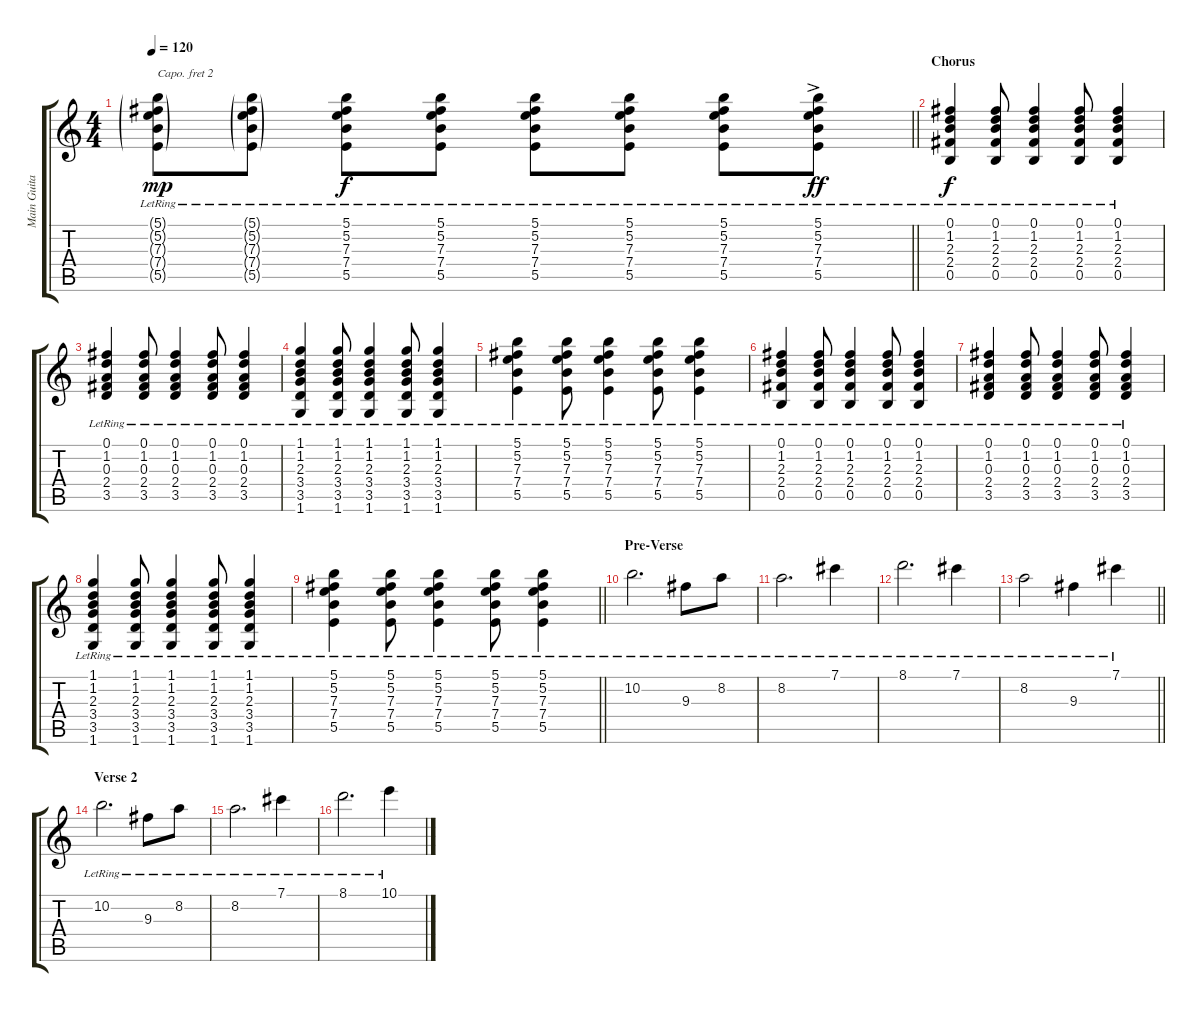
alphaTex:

\track ("Main Guitar (C)" "Main Guita") {instrument acousticguitarnylon}
\staff {score tabs}
\capo 2
\tuning (E4 B3 G3 D3 A2 E2) {hide}
\ts (4 4)
\tempo 120
\clef g2
\barLineRight lightlight
\ks c
(5.1{g lr} 5.2{g lr} 7.3{g lr} 7.4{g lr} 5.5{g lr}).8{dy mp} (5.1{g lr} 5.2{g lr} 7.3{g lr} 7.4{g lr} 5.5{g lr}).8 (5.1{lr} 5.2{lr} 7.3{lr} 7.4{lr} 5.5{lr}).8{dy f} (5.1{lr} 5.2{lr} 7.3{lr} 7.4{lr} 5.5{lr}).8 (5.1{lr} 5.2{lr} 7.3{lr} 7.4{lr} 5.5{lr}).8 (5.1{lr} 5.2{lr} 7.3{lr} 7.4{lr} 5.5{lr}).8 (5.1{lr} 5.2{lr} 7.3{lr} 7.4{lr} 5.5{lr}).8 (5.1{ac lr} 5.2{ac lr} 7.3{ac lr} 7.4{ac lr} 5.5{ac lr}).8{dy ff} |
\section ("" "Chorus")
(0.1{lr} 1.2{lr} 2.3{lr} 2.4{lr} 0.5{lr}).4{dy f} (0.1{lr} 1.2{lr} 2.3{lr} 2.4{lr} 0.5{lr}).8 (0.1{lr} 1.2{lr} 2.3{lr} 2.4{lr} 0.5{lr}).4 (0.1{lr} 1.2{lr} 2.3{lr} 2.4{lr} 0.5{lr}).8 (0.1{lr} 1.2{lr} 2.3{lr} 2.4{lr} 0.5{lr}).4 |
(0.1{lr} 1.2{lr} 0.3{lr} 2.4{lr} 3.5{lr}).4 (0.1{lr} 1.2{lr} 0.3{lr} 2.4{lr} 3.5{lr}).8 (0.1{lr} 1.2{lr} 0.3{lr} 2.4{lr} 3.5{lr}).4 (0.1{lr} 1.2{lr} 0.3{lr} 2.4{lr} 3.5{lr}).8 (0.1{lr} 1.2{lr} 0.3{lr} 2.4{lr} 3.5{lr}).4 |
(1.1{lr} 1.2{lr} 2.3{lr} 3.4{lr} 3.5{lr} 1.6{lr}).4 (1.1{lr} 1.2{lr} 2.3{lr} 3.4{lr} 3.5{lr} 1.6{lr}).8 (1.1{lr} 1.2{lr} 2.3{lr} 3.4{lr} 3.5{lr} 1.6{lr}).4 (1.1{lr} 1.2{lr} 2.3{lr} 3.4{lr} 3.5{lr} 1.6{lr}).8 (1.1{lr} 1.2{lr} 2.3{lr} 3.4{lr} 3.5{lr} 1.6{lr}).4 |
(5.1{lr} 5.2{lr} 7.3{lr} 7.4{lr} 5.5{lr}).4 (5.1{lr} 5.2{lr} 7.3{lr} 7.4{lr} 5.5{lr}).8 (5.1{lr} 5.2{lr} 7.3{lr} 7.4{lr} 5.5{lr}).4 (5.1{lr} 5.2{lr} 7.3{lr} 7.4{lr} 5.5{lr}).8 (5.1{lr} 5.2{lr} 7.3{lr} 7.4{lr} 5.5{lr}).4 |
(0.1{lr} 1.2{lr} 2.3{lr} 2.4{lr} 0.5{lr}).4 (0.1{lr} 1.2{lr} 2.3{lr} 2.4{lr} 0.5{lr}).8 (0.1{lr} 1.2{lr} 2.3{lr} 2.4{lr} 0.5{lr}).4 (0.1{lr} 1.2{lr} 2.3{lr} 2.4{lr} 0.5{lr}).8 (0.1{lr} 1.2{lr} 2.3{lr} 2.4{lr} 0.5{lr}).4 |
(0.1{lr} 1.2{lr} 0.3{lr} 2.4{lr} 3.5{lr}).4 (0.1{lr} 1.2{lr} 0.3{lr} 2.4{lr} 3.5{lr}).8 (0.1{lr} 1.2{lr} 0.3{lr} 2.4{lr} 3.5{lr}).4 (0.1{lr} 1.2{lr} 0.3{lr} 2.4{lr} 3.5{lr}).8 (0.1{lr} 1.2{lr} 0.3{lr} 2.4{lr} 3.5{lr}).4 |
(1.1{lr} 1.2{lr} 2.3{lr} 3.4{lr} 3.5{lr} 1.6{lr}).4 (1.1{lr} 1.2{lr} 2.3{lr} 3.4{lr} 3.5{lr} 1.6{lr}).8 (1.1{lr} 1.2{lr} 2.3{lr} 3.4{lr} 3.5{lr} 1.6{lr}).4 (1.1{lr} 1.2{lr} 2.3{lr} 3.4{lr} 3.5{lr} 1.6{lr}).8 (1.1{lr} 1.2{lr} 2.3{lr} 3.4{lr} 3.5{lr} 1.6{lr}).4 |
\barLineRight lightlight
(5.1{lr} 5.2{lr} 7.3{lr} 7.4{lr} 5.5{lr}).4 (5.1{lr} 5.2{lr} 7.3{lr} 7.4{lr} 5.5{lr}).8 (5.1{lr} 5.2{lr} 7.3{lr} 7.4{lr} 5.5{lr}).4 (5.1{lr} 5.2{lr} 7.3{lr} 7.4{lr} 5.5{lr}).8 (5.1{lr} 5.2{lr} 7.3{lr} 7.4{lr} 5.5{lr}).4 |
\section ("" "Pre-Verse")
10.2{lr}.2{d} 9.3{lr}.8 8.2{lr}.8 |
8.2{lr}.2{d} 7.1{lr}.4 |
8.1{lr}.2{d} 7.1{lr}.4 |
\barLineRight lightlight
8.2{lr}.2 9.3{lr}.4 7.1{lr}.4 |
\section ("" "Verse 2")
10.2{lr}.2{d} 9.3{lr}.8 8.2{lr}.8 |
8.2{lr}.2{d} 7.1{lr}.4 |
8.1{lr}.2{d} 10.1{lr}.4
